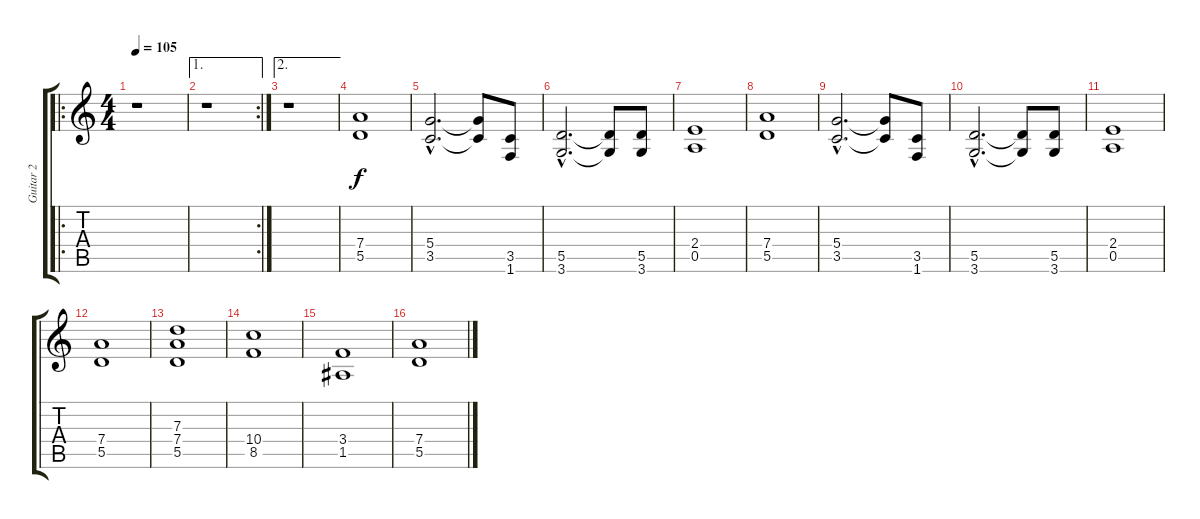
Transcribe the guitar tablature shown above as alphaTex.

\track ("Guitar 2" "Guitar 2") {instrument overdrivenguitar}
\staff {score tabs}
\tuning (E4 B3 G3 D3 A2 E2) {hide}
\ro
\ts (4 4)
\tempo 105
\clef g2
\ks c
r.1{dy f} |
\ae 1
\rc 2
r.1 |
\ae 2
r.1 |
(7.4 5.5).1 |
(5.4{hac} 3.5{hac}).2{d} (5.4{t} 3.5{t}).8 (3.5 1.6).8 |
(5.5{hac} 3.6{hac}).2{d} (5.5{t} 3.6{t}).8 (5.5 3.6).8 |
(2.4 0.5).1 |
(7.4 5.5).1 |
(5.4{hac} 3.5{hac}).2{d} (5.4{t} 3.5{t}).8 (3.5 1.6).8 |
(5.5{hac} 3.6{hac}).2{d} (5.5{t} 3.6{t}).8 (5.5 3.6).8 |
(2.4 0.5).1 |
(7.4 5.5).1 |
(7.3 7.4 5.5).1 |
(10.4 8.5).1 |
(3.4 1.5).1 |
(7.4 5.5).1
